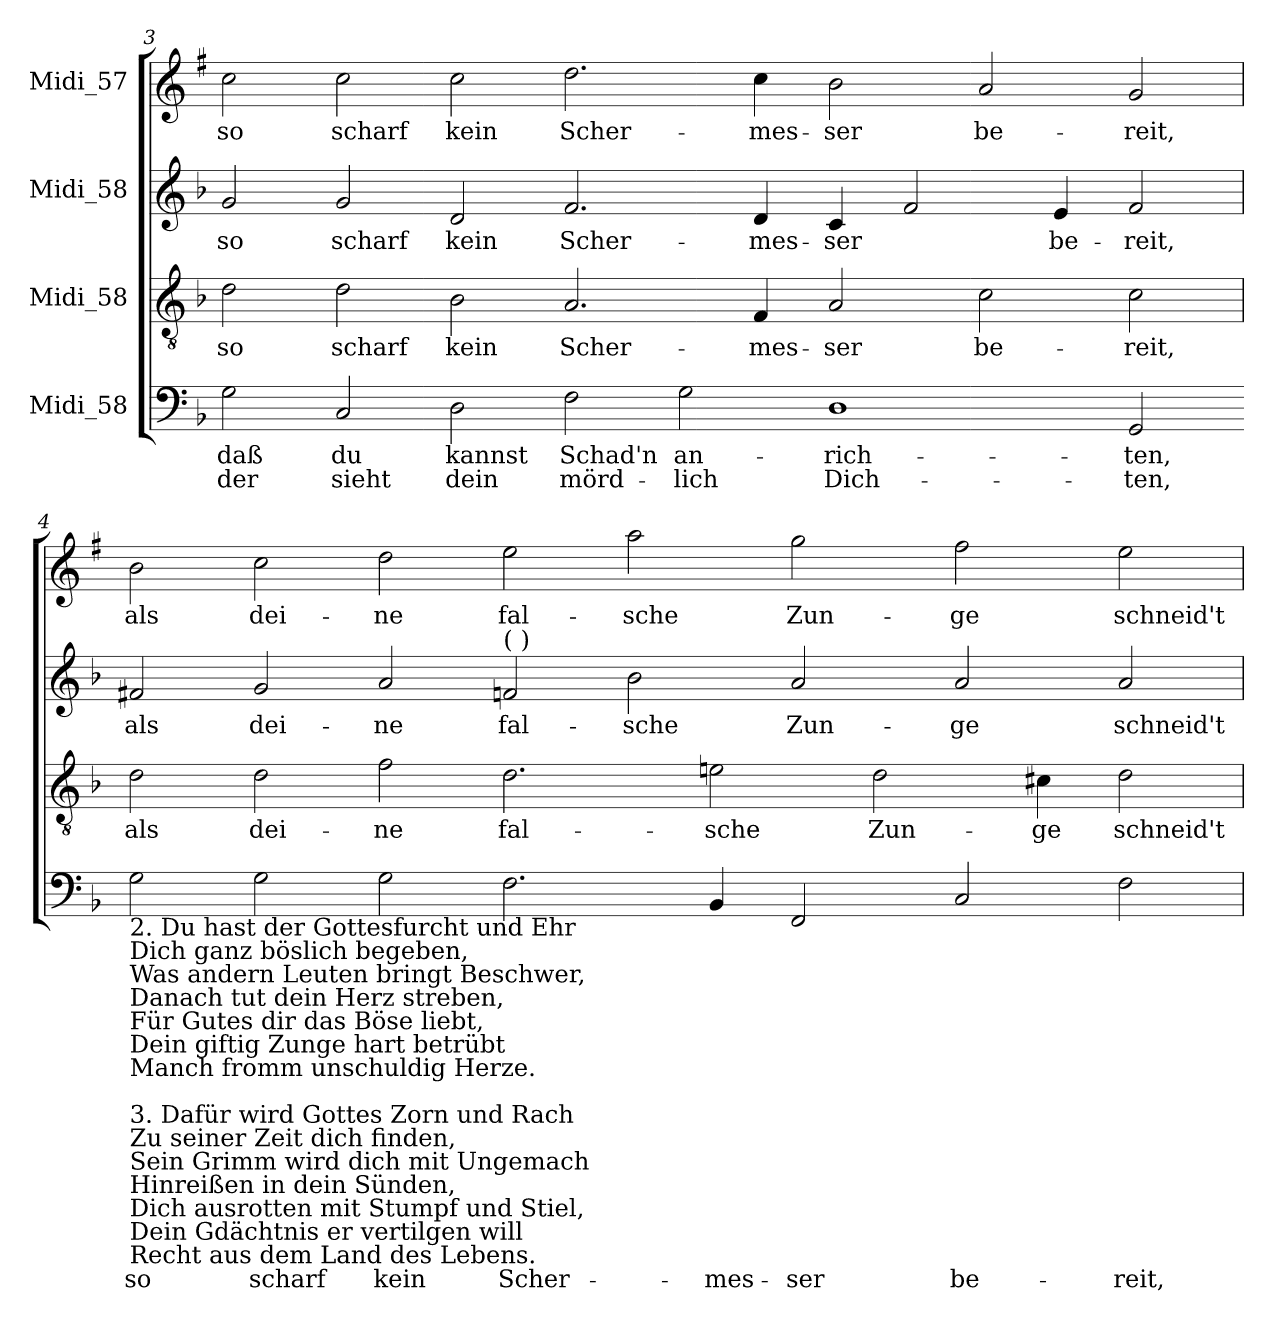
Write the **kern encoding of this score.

**kern	**text	**text	**kern	**text	**kern	**text	**kern	**text
*part4	*part4	*part4	*part3	*part3	*part2	*part2	*part1	*part1
*staff4	*staff4	*staff4	*staff3	*staff3	*staff2	*staff2	*staff1	*staff1
*I"Midi_58	*	*	*I"Midi_58	*	*I"Midi_58	*	*I"Midi_57	*
!!LO:LB:g=z
*clefF4	*	*	*clefGv2	*	*clefG2	*	*clefG2	*
*	*	*	*	*	*	*	*ITrd1c2	*
*k[b-]	*	*	*k[b-]	*	*k[b-]	*	*k[b-]	*
*F:	*	*	*F:	*	*F:	*	*F:	*
=3	=3	=3	=3	=3	=3	=3	=3	=3
!	!LO:LY:b	!LO:LY:b	!	!LO:LY:b	!	!LO:LY:b	!	!LO:LY:b
2G	daß	der	2d	so	2g	so	2b-	so
!	!LO:LY:b	!LO:LY:b	!	!LO:LY:b	!	!LO:LY:b	!	!LO:LY:b
2C	du	sieht	2d	scharf	2g	scharf	2b-	scharf
!	!LO:LY:b	!LO:LY:b	!	!LO:LY:b	!	!LO:LY:b	!	!LO:LY:b
2D	kannst	dein	2B-	kein	2d	kein	2b-	kein
!	!LO:LY:b	!LO:LY:b	!	!LO:LY:b	!	!LO:LY:b	!	!LO:LY:b
2F	Schad'n	mörd-	2.A	Scher-	2.f	Scher-	2.cc	Scher-
!	!LO:LY:b	!LO:LY:b	!	!	!	!	!	!
2G	-an-	-lich	.	.	.	.	.	.
!	!	!	!	!LO:LY:b	!	!LO:LY:b	!	!LO:LY:b
.	.	.	4F	-mes-	4d	-mes-	4b-	-mes-
!	!LO:LY:b	!LO:LY:b	!	!LO:LY:b	!	!LO:LY:b	!	!LO:LY:b
1D	rich-	-Dich-	2A	-ser	4c	-ser	2a	-ser
.	.	.	.	.	2f	.	.	.
!	!	!	!	!LO:LY:b	!	!	!	!LO:LY:b
.	.	.	2c	be-	.	.	2g	be-
!	!	!	!	!	!	!LO:LY:b	!	!
.	.	.	.	.	4e	be-	.	.
!	!LO:LY:b	!LO:LY:b	!	!LO:LY:b	!	!LO:LY:b	!	!LO:LY:b
2GG	-ten,	ten,	2c	-reit,	2f	-reit,	2f	-reit,
!!LO:LB:g=z
=4-	=4	=4	=4	=4	=4	=4	=4	=4
!LO:TX:b:t=2. Du hast der Gottesfurcht und Ehr\nDich ganz böslich begeben,\nWas andern Leuten bringt Beschwer,\nDanach tut dein Herz streben,\nFür Gutes dir das Böse liebt,\nDein giftig Zunge hart betrübt\nManch fromm unschuldig Herze.\n\n3. Dafür wird Gottes Zorn und Rach\nZu seiner Zeit dich finden,\nSein Grimm wird dich mit Ungemach\nHinreißen in dein Sünden,\nDich ausrotten mit Stumpf und Stiel,\nDein Gdächtnis er vertilgen will\nRecht aus dem Land des Lebens.	!	!	!	!	!	!	!	!
!	!LO:LY:b	!	!	!LO:LY:b	!	!LO:LY:b	!	!LO:LY:b
2G	so	.	2d	als	2f#X	als	2a	als
!	!LO:LY:b	!	!	!LO:LY:b	!	!LO:LY:b	!	!LO:LY:b
2G	scharf	.	2d	dei-	2g	dei-	2b-	dei-
!	!LO:LY:b	!	!	!LO:LY:b	!	!LO:LY:b	!	!LO:LY:b
2G	kein	.	2f	-ne	2a	-ne	2cc	-ne
!	!	!	!	!	!LO:TX:a:t=(  )	!	!	!
!	!LO:LY:b	!	!	!LO:LY:b	!	!LO:LY:b	!	!LO:LY:b
2.F	Scher-	.	2.d	fal-	2f	fal-	2dd	fal-
!	!	!	!	!	!	!LO:LY:b	!	!LO:LY:b
.	.	.	.	.	2b-	-sche	2gg	-sche
!	!LO:LY:b	!	!	!LO:LY:b	!	!	!	!
4BB-	-mes-	.	2en	-sche	.	.	.	.
!	!LO:LY:b	!	!	!	!	!LO:LY:b	!	!LO:LY:b
2FF	-ser	.	.	.	2a	Zun-	2ff	Zun-
!	!	!	!	!LO:LY:b	!	!	!	!
.	.	.	2d	Zun-	.	.	.	.
!	!LO:LY:b	!	!	!	!	!LO:LY:b	!	!LO:LY:b
2C	be-	.	.	.	2a	-ge	2ee	-ge
!	!	!	!	!LO:LY:b	!	!	!	!
.	.	.	4c#X	-ge	.	.	.	.
!	!LO:LY:b	!	!	!LO:LY:b	!	!LO:LY:b	!	!LO:LY:b
2F	-reit,	.	2d	schneid't	2a	schneid't	2dd	schneid't
=	=	=	=	=	=	=	=	=
*-	*-	*-	*-	*-	*-	*-	*-	*-
